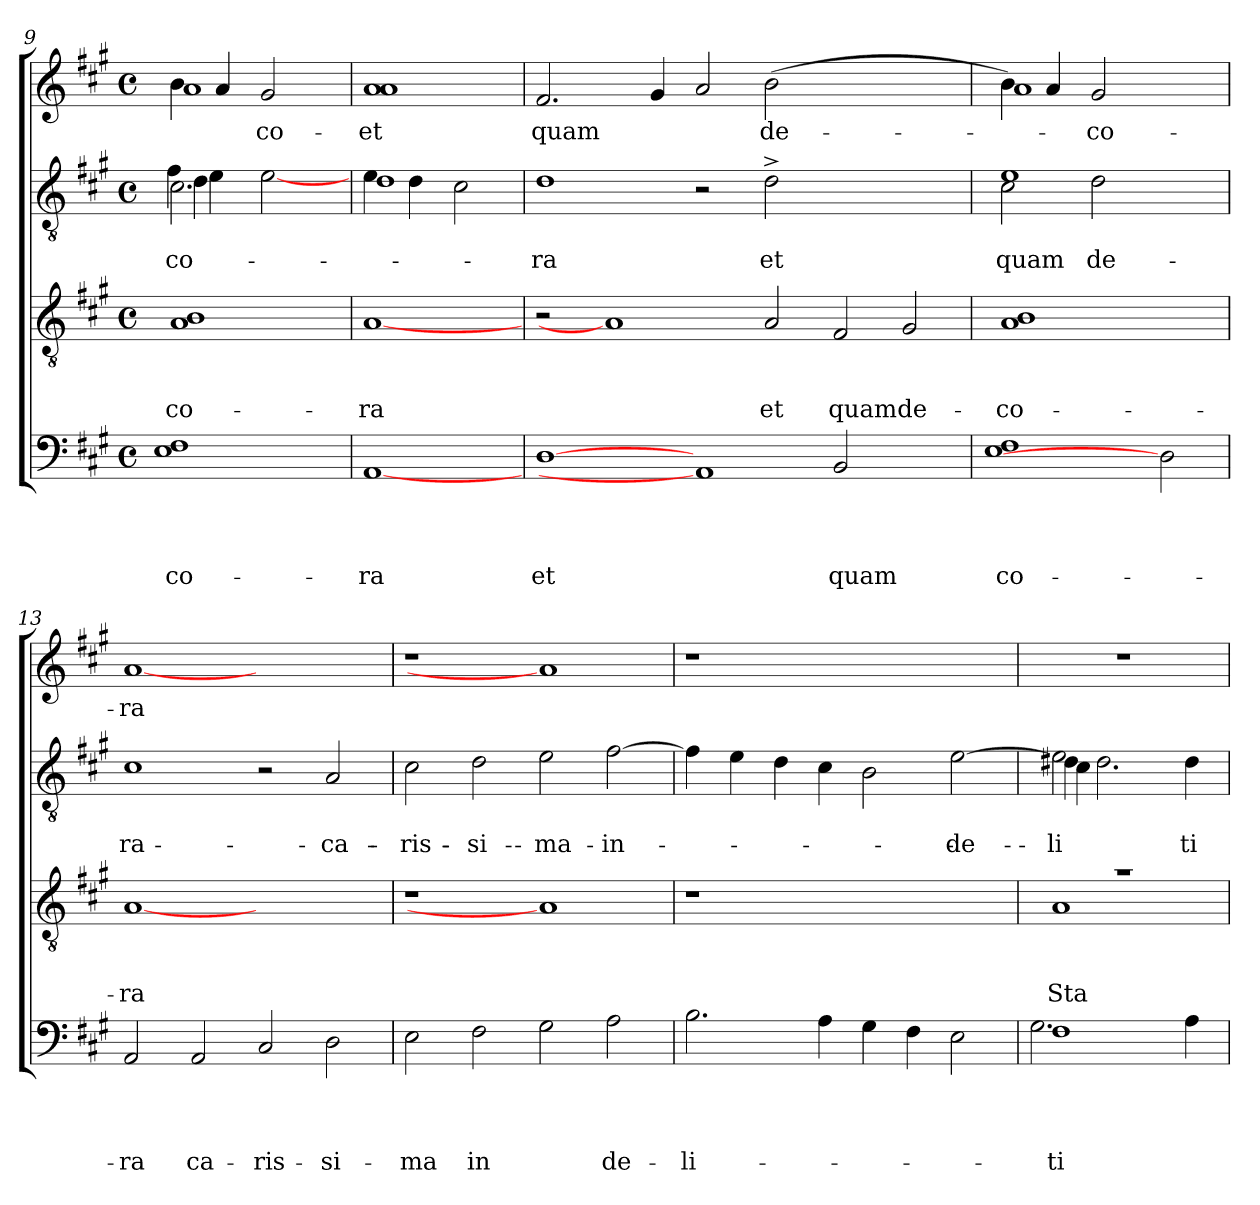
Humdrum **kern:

**kern	**text	**text	**text	**text	**kern	**text	**text	**text	**kern	**text	**text	**kern	**text
*part4	*part4	*part4	*part4	*part4	*part3	*part3	*part3	*part3	*part2	*part2	*part2	*part1	*part1
*staff4	*staff4	*staff4	*staff4	*staff4	*staff3	*staff3	*staff3	*staff3	*staff2	*staff2	*staff2	*staff1	*staff1
*clefF4	*	*	*	*	*clefGv2	*	*	*	*clefGv2	*	*	*clefG2	*
*k[f#c#g#]	*	*	*	*	*k[f#c#g#]	*	*	*	*k[f#c#g#]	*	*	*k[f#c#g#]	*
*A:	*	*	*	*	*A:	*	*	*	*A:	*	*	*A:	*
*M4/4	*	*	*	*	*M4/4	*	*	*	*M4/4	*	*	*M4/4	*
*met(c)	*	*	*	*	*met(c)	*	*	*	*met(c)	*	*	*met(c)	*
=9	=9	=9	=9	=9	=9	=9	=9	=9	=9	=9	=9	=9	=9
!	!	!	!	!LO:LY:b	!	!	!	!LO:LY:b	!	!	!LO:LY:b	!	!
*	*	*	*	*	*	*	*	*	*^	*	*	*^	*
*	*	*	*	*	*	*	*	*	*	*^	*	*	*	*	*
*	*	*	*	*	*	*	*	*	*	*	*^	*	*	*	*	*
1E 1F#	.	.	.	-co-	1A 1B	.	.	-co-	2.c#\	4d\	4e\	4f#\	.	-co-	4b\	1a	.
.	.	.	.	.	.	.	.	.	.	2.ryy	2.ryy	4ryy	.	.	4a/	.	.
!	!	!	!	!	!	!	!	!	!	!	!	!	!	!	!	!	!LO:LY:b
.	.	.	.	.	.	.	.	.	.	.	.	[>2e\	.	.	2g#/	.	-co-
.	.	.	.	.	.	.	.	.	4ryy	.	.	.	.	.	.	.	.
*	*	*	*	*	*	*	*	*	*v	*v	*v	*v	*	*	*	*	*
*	*	*	*	*	*	*	*	*	*	*	*	*v	*v	*
=10	=10	=10	=10	=10	=10	=10	=10	=10	=10	=10	=10	=10	=10
!	!	!	!	!LO:LY:b:rj	!	!	!	!LO:LY:b:rj	!	!	!	!	!LO:LY:b
*	*	*	*	*	*	*	*	*	*^	*	*	*	*
[1AA	.	.	.	-ra	[1A	.	.	-ra	4e\	1d	.	.	1a 1a	et
.	.	.	.	.	.	.	.	.	4d\	.	.	.	.	.
.	.	.	.	.	.	.	.	.	2c#\	.	.	.	.	.
*	*	*	*	*	*	*	*	*	*v	*v	*	*	*	*
=11	=11	=11	=11	=11	=11	=11	=11	=11	=11	=11	=11	=11	=11
!	!	!	!	!LO:LY:b	!	!	!	!	!	!	!LO:LY:b	!	!LO:LY:b
[1D	.	.	.	et	2r	.	.	.	1d	.	-ra	2.f#/	quam
.	.	.	.	.	1A]	.	.	.	.	.	.	.	.
.	.	.	.	.	.	.	.	.	.	.	.	4g#/	.
1AA]	.	.	.	.	.	.	.	.	2r	.	.	2a/	.
!	!	!	!	!	!	!	!	!LO:LY:b	!	!	!LO:LY:b	!	!LO:LY:b
.	.	.	.	.	2A/	.	.	et	2d^>\	.	et	(>2b\	de-
!	!	!	!	!LO:LY:b	!	!	!	!LO:LY:b	!	!	!	!	!
2BB/	.	.	.	quam	2F#/	.	.	quam	1ryy	.	.	1ryy	.
!	!	!	!	!	!	!	!	!LO:LY:b	!	!	!	!	!
2ryy	.	.	.	.	2G#/	.	.	de-	.	.	.	.	.
!!LO:LB:g=z
=12	=12	=12	=12	=12	=12	=12	=12	=12	=12	=12	=12	=12	=12
!	!	!	!	!LO:LY:b	!	!	!	!LO:LY:b	!	!	!LO:LY:b	!	!
*	*	*	*	*	*	*	*	*	*^	*	*	*	*
!	!	!	!	!	!	!	!	!	!	!	!	!LO:LY:b	!	!
*	*	*	*	*	*	*	*	*	*	*	*	*	*^	*
1E 1F#	.	.	.	-co-	1A 1B	.	.	-co-	1e	2c#\	.	-quam	4b\)	1a	.
.	.	.	.	.	.	.	.	.	.	.	.	.	4a/	.	.
!	!	!	!	!	!	!	!	!	!	!	!	!LO:LY:b	!	!	!LO:LY:b
.	.	.	.	.	.	.	.	.	.	2d\	.	de-	2g#/	.	-co-
2D]	.	.	.	.	2ryy	.	.	.	2ryy	2ryy	.	.	2ryy	2ryy	.
=13	=13	=13	=13	=13	=13	=13	=13	=13	=13	=13	=13	=13	=13	=13	=13
!	!	!	!	!LO:LY:b	!	!	!	!LO:LY:b:rj	!	!	!	!LO:LY:b	!	!	!LO:LY:b:rj
*	*	*	*	*	*	*	*	*	*v	*v	*	*	*	*	*
*	*	*	*	*	*	*	*	*	*	*	*	*v	*v	*
2AA/	.	.	.	-ra	[1A	.	.	-ra	1c#	.	-ra	[1a	-ra
!	!	!	!	!LO:LY:b	!	!	!	!	!	!	!	!	!
2AA/	.	.	.	ca-	.	.	.	.	.	.	.	.	.
!	!	!	!	!LO:LY:b	!	!	!	!	!	!	!	!	!
2C#/	.	.	.	-ris-	1ryy	.	.	.	2r	.	.	1ryy	.
!	!	!	!	!LO:LY:b	!	!	!	!	!	!	!LO:LY:b	!	!
2D\	.	.	.	-si-	.	.	.	.	2A/	.	ca-	.	.
=14	=14	=14	=14	=14	=14	=14	=14	=14	=14	=14	=14	=14	=14
!	!	!	!	!LO:LY:b	!	!	!	!	!	!	!LO:LY:b	!	!
2E\	.	.	.	-ma	1r	.	.	.	2c#\	.	-ris-	1r	.
!	!	!	!	!LO:LY:b	!	!	!	!	!	!	!LO:LY:b	!	!
2F#\	.	.	.	in	.	.	.	.	2d\	.	-si-	.	.
!	!	!	!	!	!	!	!	!	!	!	!LO:LY:b	!	!
2G#\	.	.	.	.	1A]	.	.	.	2e\	.	-ma	1a]	.
!	!	!	!	!LO:LY:b	!	!	!	!	!	!	!LO:LY:b	!	!
2A\	.	.	.	de-	.	.	.	.	[>2f#\	.	in	.	.
=15	=15	=15	=15	=15	=15	=15	=15	=15	=15	=15	=15	=15	=15
!	!	!	!	!LO:LY:b	!	!	!	!	!	!	!	!	!
2.B\	.	.	.	-li-	1r	.	.	.	4f#\]	.	.	1r	.
.	.	.	.	.	.	.	.	.	4e\	.	.	.	.
.	.	.	.	.	.	.	.	.	4d\	.	.	.	.
4A\	.	.	.	.	.	.	.	.	4c#\	.	.	.	.
4G#\	.	.	.	.	1ryy	.	.	.	2B\	.	.	1ryy	.
4F#\	.	.	.	.	.	.	.	.	.	.	.	.	.
!	!	!	!	!	!	!	!	!	!	!	!LO:LY:b	!	!
2E\	.	.	.	.	.	.	.	.	[>2e\	.	de-	.	.
=16	=16	=16	=16	=16	=16	=16	=16	=16	=16	=16	=16	=16	=16
*^	*	*	*	*	*	*	*	*	*	*	*	*	*
!	!	!	!	!	!LO:LY:b	!	!	!	!LO:LY:b	!	!	!LO:LY:b	!	!
*	*	*	*	*	*	*^	*	*	*	*^	*	*	*	*
*	*	*	*	*	*	*	*	*	*	*	*	*^	*	*	*	*
*	*	*	*	*	*	*	*	*	*	*	*	*	*^	*	*	*	*
1F#	2.G#\	.	.	.	-ti-	1ra	1A	.	.	Sta-	2e\]	4d#\	4c#\	2.ryy	.	-li-	1r	.
.	.	.	.	.	.	.	.	.	.	.	.	2.ryy	2.d#\	.	.	.	.	.
.	.	.	.	.	.	.	.	.	.	.	2ryy	.	.	.	.	.	.	.
!	!	!	!	!	!	!	!	!	!	!	!	!	!	!	!	!LO:LY:b	!	!
.	4A\	.	.	.	.	.	.	.	.	.	.	.	.	4d#\	.	-ti-	.	.
*v	*v	*	*	*	*	*	*	*	*	*	*v	*v	*v	*v	*	*	*	*
*	*	*	*	*	*v	*v	*	*	*	*	*	*	*	*
=	=	=	=	=	=	=	=	=	=	=	=	=	=
*-	*-	*-	*-	*-	*-	*-	*-	*-	*-	*-	*-	*-	*-
